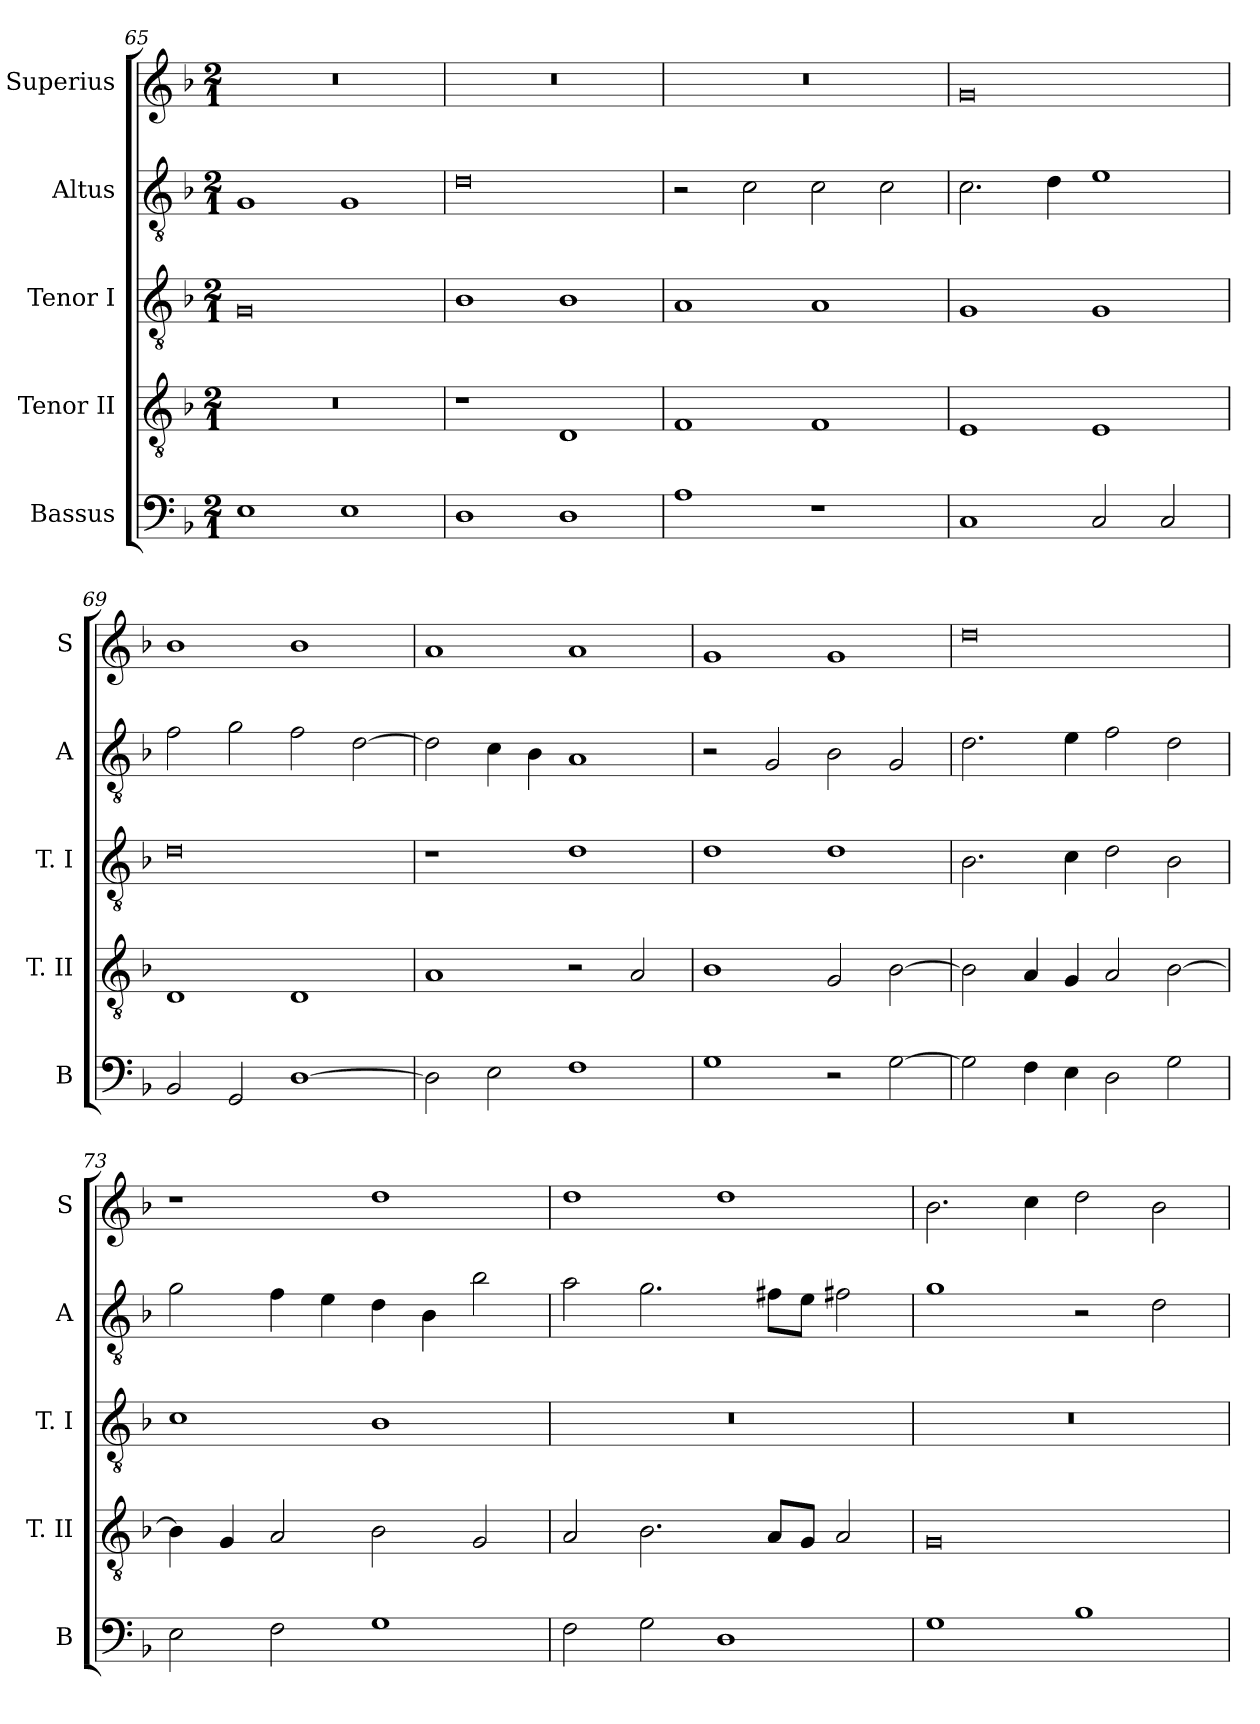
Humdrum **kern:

**kern	**kern	**kern	**kern	**kern
*part5	*part4	*part3	*part2	*part1
*staff5	*staff4	*staff3	*staff2	*staff1
*I"Bassus	*I"Tenor II	*I"Tenor I	*I"Altus	*I"Superius
*I'B	*I'T. II	*I'T. I	*I'A	*I'S
*clefF4	*clefGv2	*clefGv2	*clefGv2	*clefG2
*k[b-]	*k[b-]	*k[b-]	*k[b-]	*k[b-]
*F:	*F:	*F:	*F:	*F:
*M2/1	*M2/1	*M2/1	*M2/1	*M2/1
=65	=65	=65	=65	=65
1E	0r	0G	1G	0r
1E	.	.	1G	.
=66	=66	=66	=66	=66
1D	1r	1B-	0d	0r
1D	1D	1B-	.	.
=67	=67	=67	=67	=67
1A	1F	1A	2r	0r
.	.	.	2c	.
1r	1F	1A	2c	.
.	.	.	2c	.
=68	=68	=68	=68	=68
1C	1E	1G	2.c	0g
.	.	.	4d	.
2C	1E	1G	1e	.
2C	.	.	.	.
=69	=69	=69	=69	=69
2BB-	1D	0d	2f	1b-
2GG	.	.	2g	.
[1D	1D	.	2f	1b-
.	.	.	[2d	.
=70	=70	=70	=70	=70
2D]	1A	1r	2d]	1a
2E	.	.	4c	.
.	.	.	4B-	.
1F	2r	1d	1A	1a
.	2A	.	.	.
=71	=71	=71	=71	=71
1G	1B-	1d	2r	1g
.	.	.	2G	.
2r	2G	1d	2B-	1g
[2G	[2B-	.	2G	.
=72	=72	=72	=72	=72
2G]	2B-]	2.B-	2.d	0dd
4F	4A	.	.	.
4E	4G	4c	4e	.
2D	2A	2d	2f	.
2G	[2B-	2B-	2d	.
=73	=73	=73	=73	=73
2E	4B-]	1c	2g	1r
.	4G	.	.	.
2F	2A	.	4f	.
.	.	.	4e	.
1G	2B-	1B-	4d	1dd
.	.	.	4B-	.
.	2G	.	2b-	.
=74	=74	=74	=74	=74
2F	2A	0r	2a	1dd
2G	2.B-	.	2.g	.
1D	.	.	.	1dd
.	8AL	.	8f#XL	.
.	8GJ	.	8eJ	.
.	2A	.	2f#X	.
=75	=75	=75	=75	=75
1G	0G	0r	1g	2.b-
.	.	.	.	4cc
1B-	.	.	2r	2dd
.	.	.	2d	2b-
=	=	=	=	=
*-	*-	*-	*-	*-
